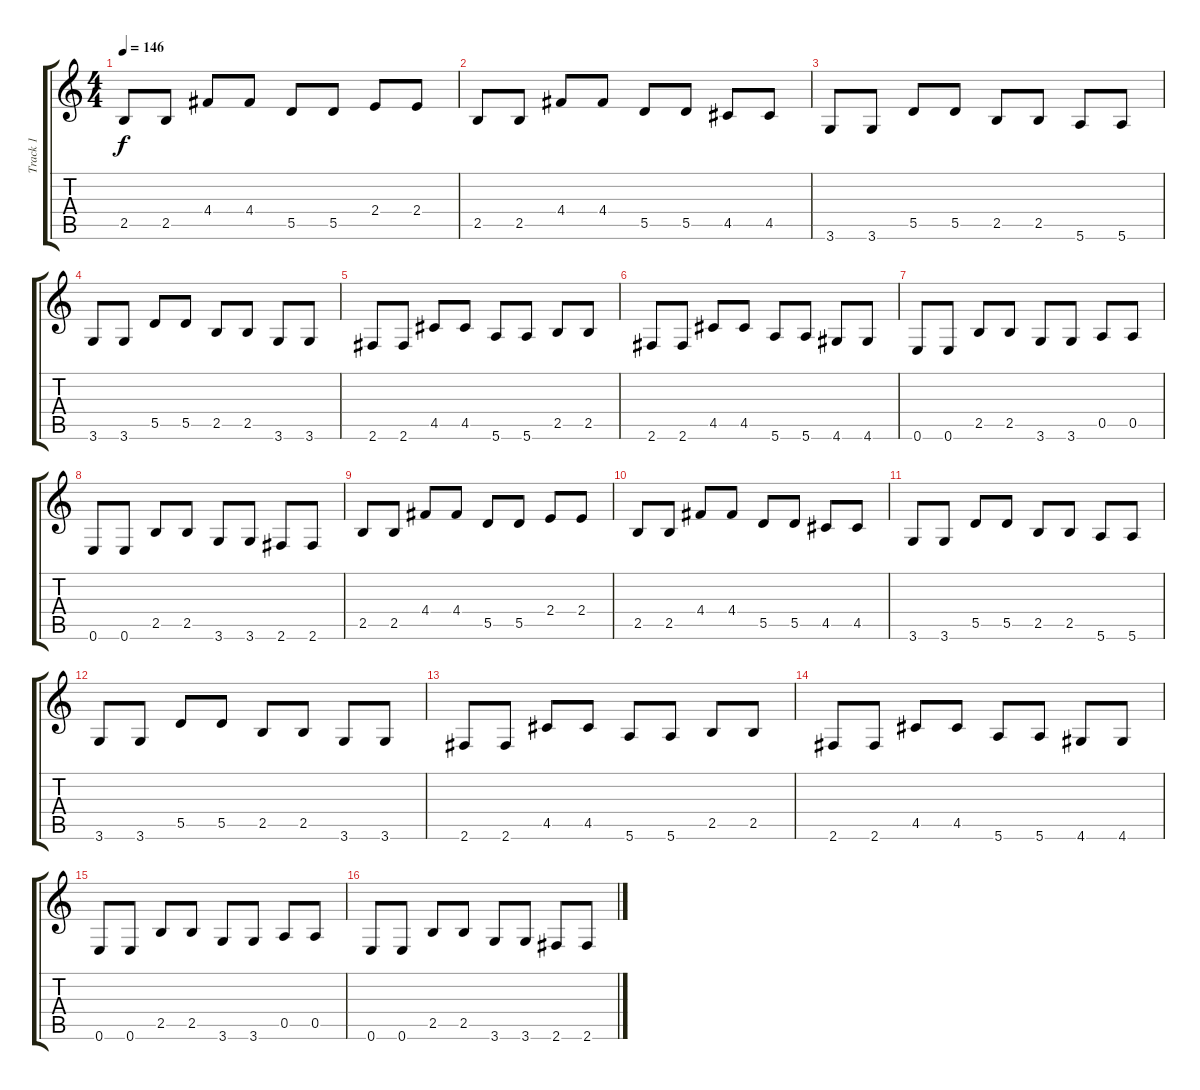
\track ("Track 1" "Track 1") {instrument distortionguitar}
\staff {score tabs}
\tuning (E4 B3 G3 D3 A2 E2) {hide}
\ts (4 4)
\tempo 146
\clef g2
\ks c
2.5.8{dy f} 2.5.8 4.4.8 4.4.8 5.5.8 5.5.8 2.4.8 2.4.8 |
2.5.8 2.5.8 4.4.8 4.4.8 5.5.8 5.5.8 4.5.8 4.5.8 |
3.6.8 3.6.8 5.5.8 5.5.8 2.5.8 2.5.8 5.6.8 5.6.8 |
3.6.8 3.6.8 5.5.8 5.5.8 2.5.8 2.5.8 3.6.8 3.6.8 |
2.6.8 2.6.8 4.5.8 4.5.8 5.6.8 5.6.8 2.5.8 2.5.8 |
2.6.8 2.6.8 4.5.8 4.5.8 5.6.8 5.6.8 4.6.8 4.6.8 |
0.6.8 0.6.8 2.5.8 2.5.8 3.6.8 3.6.8 0.5.8 0.5.8 |
0.6.8 0.6.8 2.5.8 2.5.8 3.6.8 3.6.8 2.6.8 2.6.8 |
2.5.8 2.5.8 4.4.8 4.4.8 5.5.8 5.5.8 2.4.8 2.4.8 |
2.5.8 2.5.8 4.4.8 4.4.8 5.5.8 5.5.8 4.5.8 4.5.8 |
3.6.8 3.6.8 5.5.8 5.5.8 2.5.8 2.5.8 5.6.8 5.6.8 |
3.6.8 3.6.8 5.5.8 5.5.8 2.5.8 2.5.8 3.6.8 3.6.8 |
2.6.8 2.6.8 4.5.8 4.5.8 5.6.8 5.6.8 2.5.8 2.5.8 |
2.6.8 2.6.8 4.5.8 4.5.8 5.6.8 5.6.8 4.6.8 4.6.8 |
0.6.8 0.6.8 2.5.8 2.5.8 3.6.8 3.6.8 0.5.8 0.5.8 |
0.6.8 0.6.8 2.5.8 2.5.8 3.6.8 3.6.8 2.6.8 2.6.8
